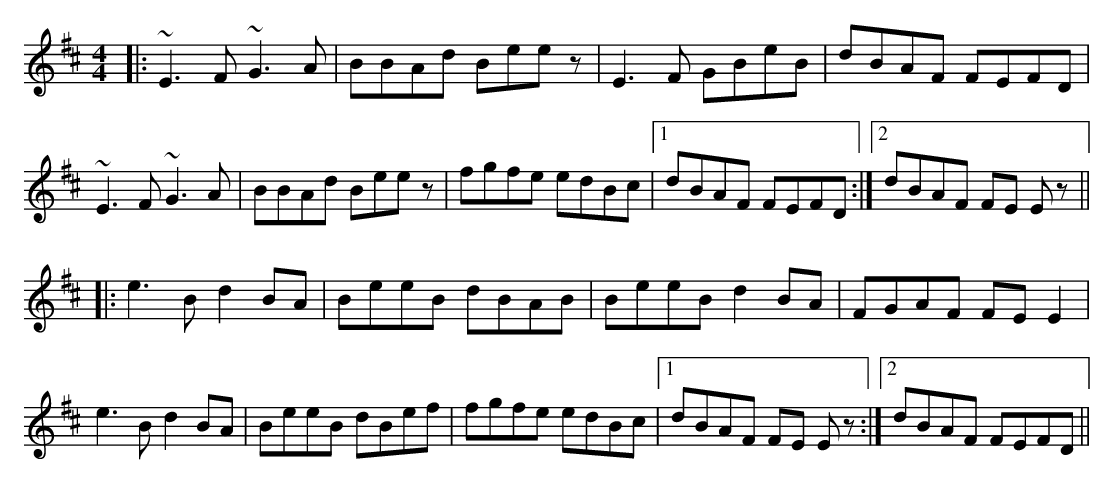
X:1
M:4/4
K:Edor
|:~E3 F ~G3 A|BBAd Bee z|E3 F GBeB|dBAF FEFD|
~E3 F ~G3 A|BBAd Bee z|fgfe edBc|1 dBAF FEFD:|2 dBAF FE E z||
|:e3 B d2 BA|BeeB dBAB|BeeB d2BA|FGAF FE E2|
e3 B d2 BA|BeeB dBef|fgfe edBc|1 dBAF FE E z:|2 dBAF FEFD||
